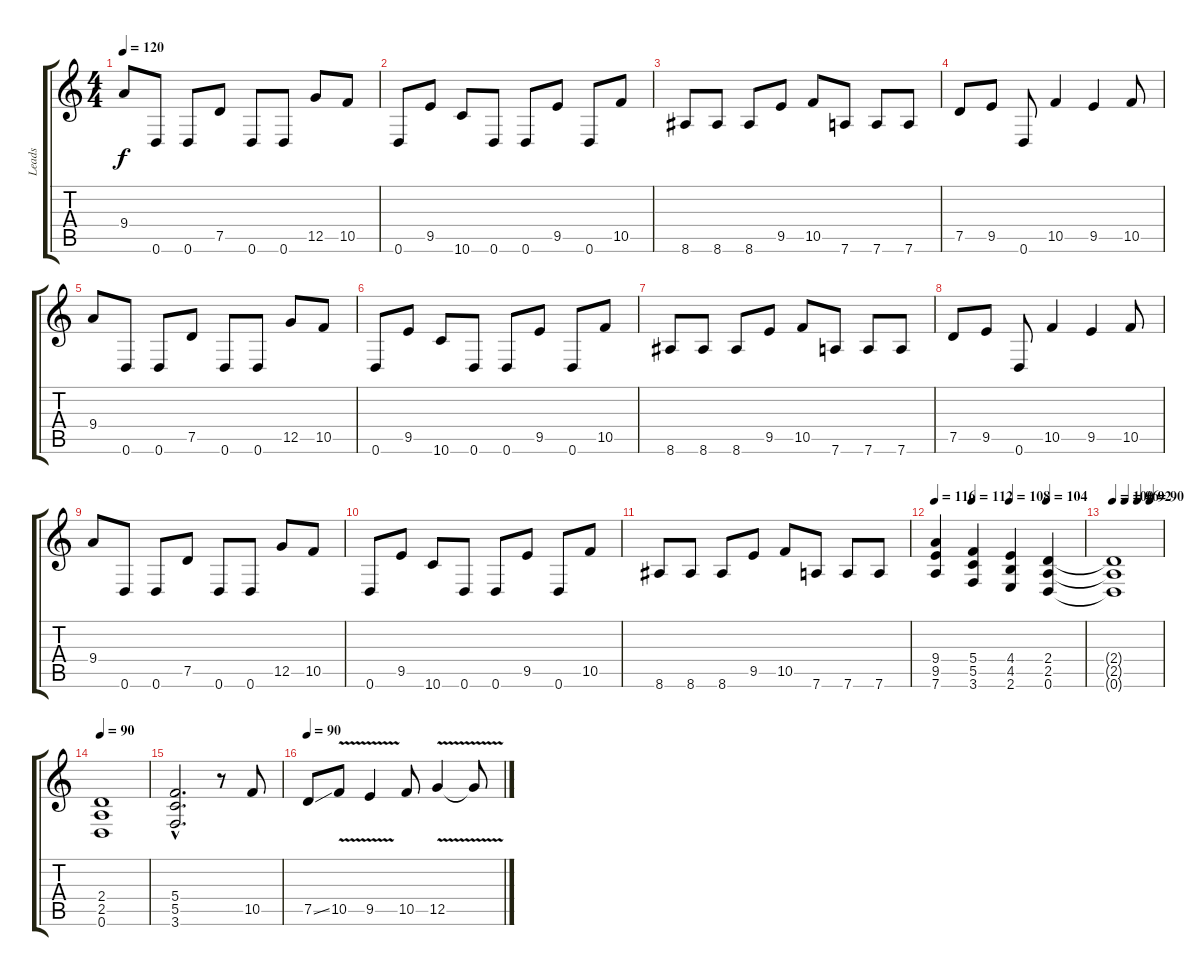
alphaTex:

\track ("Leads" "Leads") {instrument distortionguitar}
\staff {score tabs}
\tuning (D4 A3 F3 C3 G2 D2) {hide}
\ts (4 4)
\tempo 120
\clef g2
\ks c
9.4.8{dy f} 0.6.8 0.6.8 7.5.8 0.6.8 0.6.8 12.5.8 10.5.8 |
0.6.8 9.5.8 10.6.8 0.6.8 0.6.8 9.5.8 0.6.8 10.5.8 |
8.6.8 8.6.8 8.6.8 9.5.8 10.5.8 7.6.8 7.6.8 7.6.8 |
7.5.8 9.5.8 0.6.8 10.5.4 9.5.4 10.5.8 |
9.4.8 0.6.8 0.6.8 7.5.8 0.6.8 0.6.8 12.5.8 10.5.8 |
0.6.8 9.5.8 10.6.8 0.6.8 0.6.8 9.5.8 0.6.8 10.5.8 |
8.6.8 8.6.8 8.6.8 9.5.8 10.5.8 7.6.8 7.6.8 7.6.8 |
7.5.8 9.5.8 0.6.8 10.5.4 9.5.4 10.5.8 |
9.4.8 0.6.8 0.6.8 7.5.8 0.6.8 0.6.8 12.5.8 10.5.8 |
0.6.8 9.5.8 10.6.8 0.6.8 0.6.8 9.5.8 0.6.8 10.5.8 |
8.6.8 8.6.8 8.6.8 9.5.8 10.5.8 7.6.8 7.6.8 7.6.8 |
\tempo 116
\tempo (112 0.25)
\tempo (108 0.5)
\tempo (104 0.75)
(9.4 9.5 7.6).4 (5.4 5.5 3.6).4 (4.4 4.5 2.6).4 (2.4 2.5 0.6).4 |
\tempo 100
\tempo (96 0.25)
\tempo (92 0.5)
\tempo (90 0.75)
(2.4{t} 2.5{t} 0.6{t}).1 |
\tempo 90
(2.4 2.5 0.6).1 |
(5.4{hac} 5.5{hac} 3.6{hac}).2{d} r.8 10.5.8 |
\tempo 90
7.5{ss}.8{volume 16} 10.5{v}.8 9.5{v}.4 10.5.8 12.5{v}.4 12.5{t}.8
